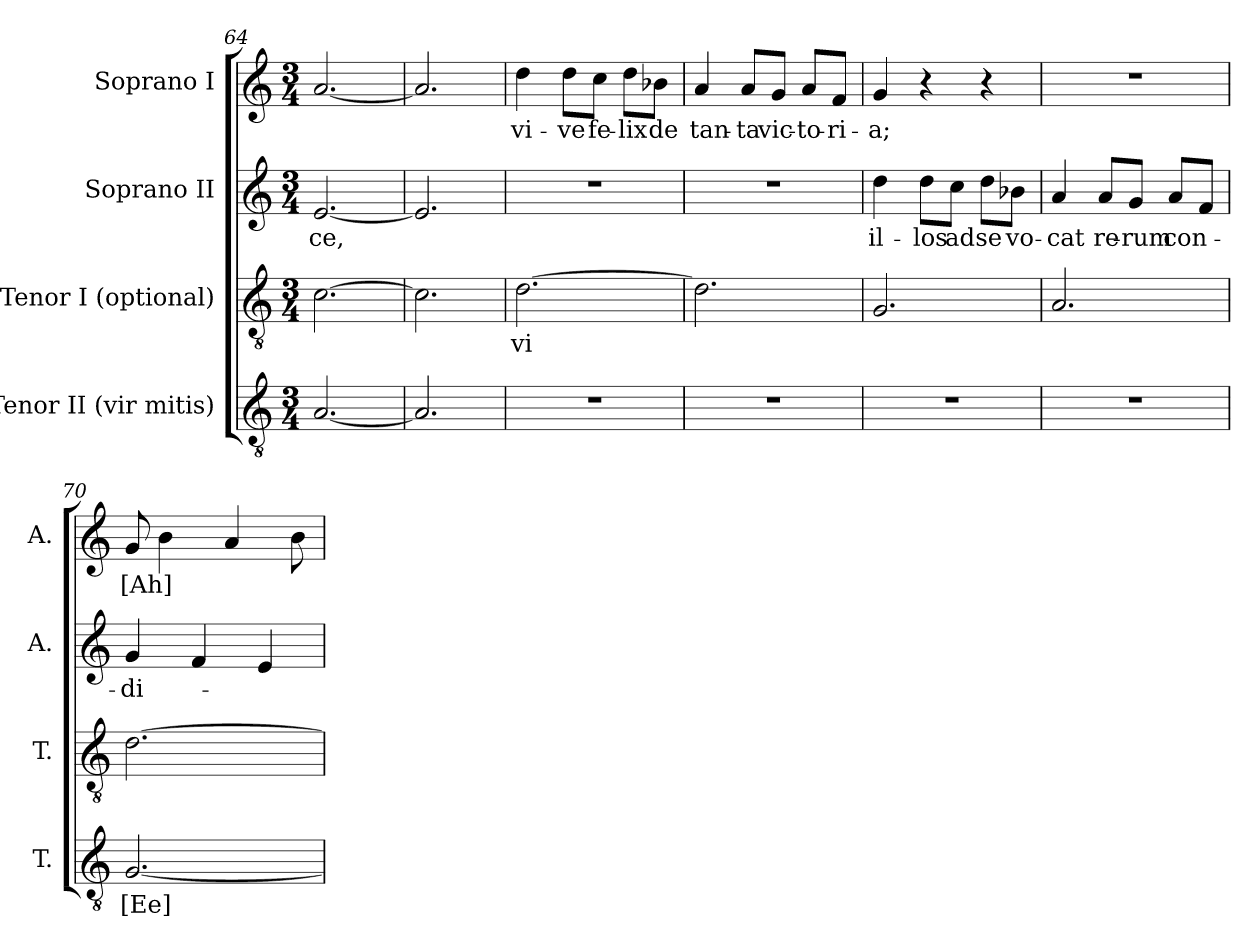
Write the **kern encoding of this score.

**kern	**text	**kern	**text	**kern	**text	**kern	**text
*part4	*part4	*part3	*part3	*part2	*part2	*part1	*part1
*staff4	*staff4	*staff3	*staff3	*staff2	*staff2	*staff1	*staff1
*I"Tenor II (vir mitis)	*	*I"Tenor I (optional)	*	*I"Soprano II	*	*I"Soprano I	*
*I'T.	*	*I'T.	*	*I'A.	*	*I'A.	*
*clefGv2	*	*clefGv2	*	*clefG2	*	*clefG2	*
*ITrd7c12	*	*ITrd7c12	*	*	*	*	*
*k[]	*	*k[]	*	*k[]	*	*k[]	*
*C:	*	*C:	*	*C:	*	*C:	*
*M3/4	*	*M3/4	*	*M3/4	*	*M3/4	*
=64	=64	=64	=64	=64	=64	=64	=64
!	!	!	!	!	!LO:LY:b:color=#000000	!	!
[2.AAi/	.	[2.Ci\	.	[2.ei/	-ce,	[2.ai/	.
=65	=65	=65	=65	=65	=65	=65	=65
2.AAi/]	.	2.Ci\]	.	2.ei/]	.	2.ai/]	.
=66	=66	=66	=66	=66	=66	=66	=66
!LO:N:vis=1	!	!	!	!	!	!	!
!	!	!	!LO:LY:b:color=#000000	!LO:N:vis=1	!	!	!
!	!	!	!	!	!	!	!LO:LY:b:color=#000000
2.r	.	[2.Di\	vi	2.r	.	4ddi\	vi-
!	!	!	!	!	!	!	!LO:LY:b:color=#000000
.	.	.	.	.	.	8ddi\L	-ve
!	!	!	!	!	!	!	!LO:LY:b:color=#000000
.	.	.	.	.	.	8cci\J	fe-
!	!	!	!	!	!	!	!LO:LY:b:color=#000000
.	.	.	.	.	.	8ddi\L	-lix
!	!	!	!	!	!	!	!LO:LY:b:color=#000000
.	.	.	.	.	.	8b-Xi\J	de
=67	=67	=67	=67	=67	=67	=67	=67
!LO:N:vis=1	!	!	!	!LO:N:vis=1	!	!	!
!	!	!	!	!	!	!	!LO:LY:b:color=#000000
2.r	.	2.Di\]	.	2.r	.	4ai/	tan-
!	!	!	!	!	!	!	!LO:LY:b:color=#000000
.	.	.	.	.	.	8ai/L	-ta
!	!	!	!	!	!	!	!LO:LY:b:color=#000000
.	.	.	.	.	.	8gi/J	vic-
!	!	!	!	!	!	!	!LO:LY:b:color=#000000
.	.	.	.	.	.	8ai/L	-to-
!	!	!	!	!	!	!	!LO:LY:b:color=#000000
.	.	.	.	.	.	8fi/J	-ri-
!!LO:PB:g=z
=68	=68	=68	=68	=68	=68	=68	=68
!LO:N:vis=1	!	!	!	!	!	!	!
!	!	!	!	!	!LO:LY:b:color=#000000	!	!
!	!	!	!	!	!	!	!LO:LY:b:color=#000000
2.r	.	2.GGi/	.	4ddi\	il-	4gi/	-a;
!	!	!	!	!	!LO:LY:b:color=#000000	!	!
.	.	.	.	8ddi\L	-los	4r	.
!	!	!	!	!	!LO:LY:b:color=#000000	!	!
.	.	.	.	8cci\J	ad	.	.
!	!	!	!	!	!LO:LY:b:color=#000000	!	!
.	.	.	.	8ddi\L	se	4r	.
!	!	!	!	!	!LO:LY:b:color=#000000	!	!
.	.	.	.	8b-Xi\J	vo-	.	.
=69	=69	=69	=69	=69	=69	=69	=69
!LO:N:vis=1	!	!	!	!	!	!	!
!	!	!	!	!	!LO:LY:b:color=#000000	!LO:N:vis=1	!
2.r	.	2.AAi/	.	4ai/	-cat	2.r	.
!	!	!	!	!	!LO:LY:b:color=#000000	!	!
.	.	.	.	8ai/L	re-	.	.
!	!	!	!	!	!LO:LY:b:color=#000000	!	!
.	.	.	.	8gi/J	-rum	.	.
!	!	!	!	!	!LO:LY:b:color=#000000	!	!
.	.	.	.	8ai/L	con-	.	.
.	.	.	.	8fi/J	.	.	.
=70	=70	=70	=70	=70	=70	=70	=70
!	!LO:LY:b:color=#000000	!	!	!	!	!	!
!	!	!	!	!	!LO:LY:b:color=#000000	!	!
!	!	!	!	!	!	!	!LO:LY:b:color=#000000
[2.GGi/	[Ee]	[2.Di\	.	4gi/	-di-	8gi/	[Ah]
.	.	.	.	.	.	4bi\	.
.	.	.	.	4fi/	.	.	.
.	.	.	.	.	.	4ai/	.
.	.	.	.	4ei/	.	.	.
.	.	.	.	.	.	8bi\	.
=	=	=	=	=	=	=	=
*-	*-	*-	*-	*-	*-	*-	*-
